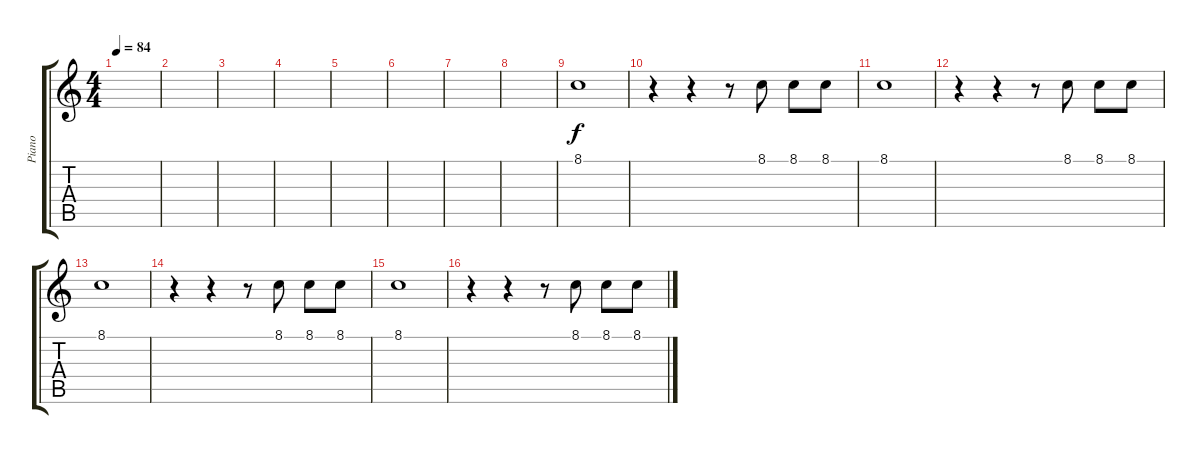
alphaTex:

\track ("Piano" "Piano") {instrument acousticgrandpiano}
\staff {score tabs}
\tuning (E4 B3 G3 D3 A2 E2) {hide}
\ts (4 4)
\tempo 84
\clef g2
\ks c
|
|
|
|
|
|
|
|
8.1.1 |
r.4 r.4 r.8 8.1.8 8.1.8 8.1.8 |
8.1.1 |
r.4 r.4 r.8 8.1.8 8.1.8 8.1.8 |
8.1.1 |
r.4 r.4 r.8 8.1.8 8.1.8 8.1.8 |
8.1.1 |
r.4 r.4 r.8 8.1.8 8.1.8 8.1.8
